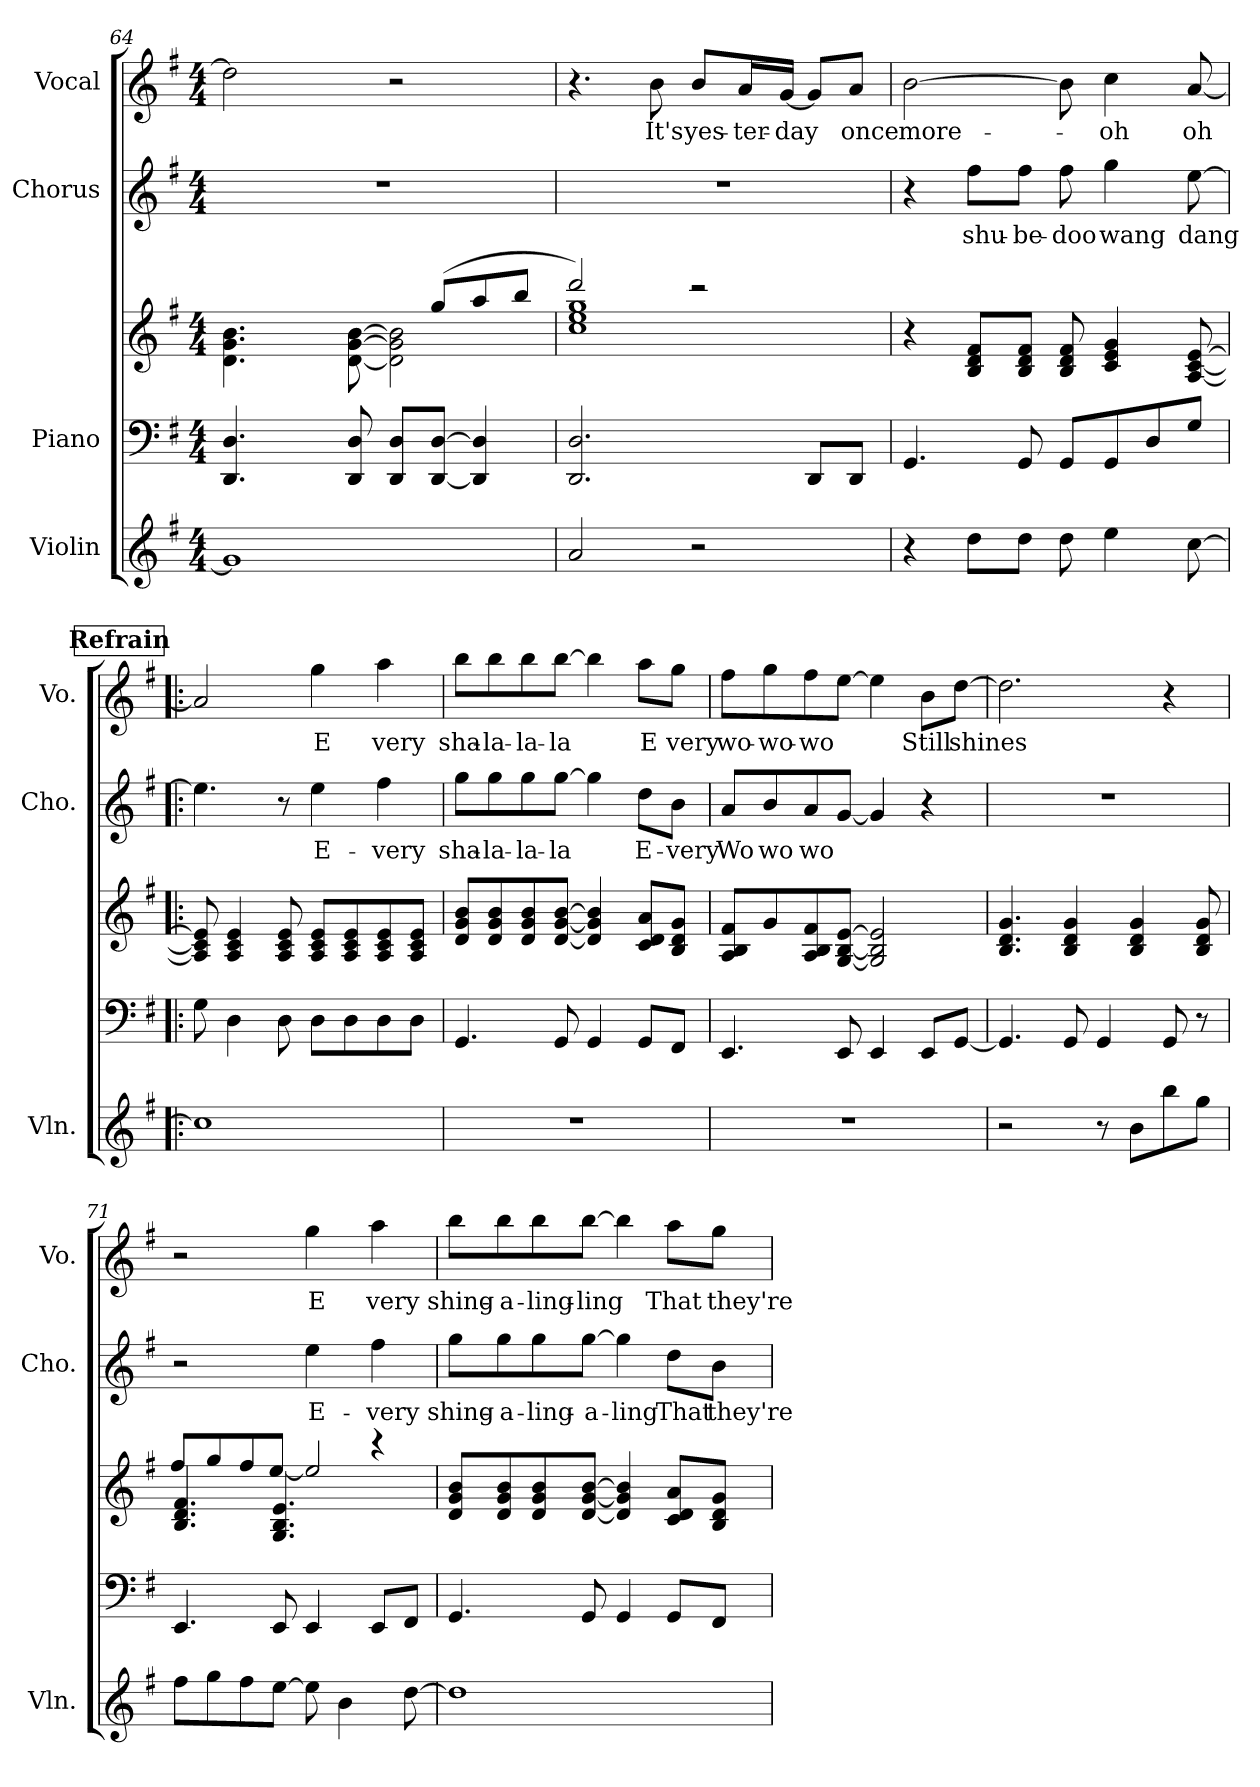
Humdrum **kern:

**kern	**kern	**kern	**kern	**text	**kern	**text
*part4	*part3	*part3	*part2	*part2	*part1	*part1
*staff5	*staff4	*staff3	*staff2	*staff2	*staff1	*staff1
*I"Violin	*I"Piano	*	*I"Chorus	*	*I"Vocal	*
*I'Vln.	*	*	*I'Cho.	*	*I'Vo.	*
!!LO:PB:g=z
*clefG2	*clefF4	*clefG2	*clefG2	*	*clefG2	*
*k[f#]	*k[f#]	*k[f#]	*k[f#]	*	*k[f#]	*
*M4/4	*M4/4	*M4/4	*M4/4	*	*M4/4	*
=64	=64	=64	=64	=64	=64	=64
*	*	*^	*	*	*	*
1g]	4.DD/ 4.D/	8ryy	4.d\ 4.g\ 4.b\	1r	.	2dd\]	.
.	.	8ryy	.	.	.	.	.
.	.	8ryy	.	.	.	.	.
.	8DD/ 8D/	8ryy	[8d\ [8g\ [8b\	.	.	.	.
.	8DD/ 8D/L	8ryy	2d\] 2g\] 2b\]	.	.	2r	.
.	[8DD/ [8D/J	(>8gg/L	.	.	.	.	.
.	4DD/] 4D/]	8aa/	.	.	.	.	.
.	.	8bb/J	.	.	.	.	.
=65	=65	=65	=65	=65	=65	=65	=65
2a/	2.DD/ 2.D/	2ddd/)	1cc 1ee 1gg	1r	.	4.r	.
!	!	!	!	!	!	!	!LO:LY:b
.	.	.	.	.	.	8b\	It's
!	!	!	!	!	!	!	!LO:LY:b
2r	.	2r	.	.	.	8b/L	yes-
!	!	!	!	!	!	!	!LO:LY:b
.	.	.	.	.	.	16a/L	-ter-
!	!	!	!	!	!	!	!LO:LY:b
.	.	.	.	.	.	[16g/JJ	-day
.	8DD/L	.	.	.	.	8g/L]	.
!	!	!	!	!	!	!	!LO:LY:b
.	8DD/J	.	.	.	.	8a/J	once
*	*	*v	*v	*	*	*	*
=66	=66	=66	=66	=66	=66	=66
!	!	!	!	!	!	!LO:LY:b
4r	4.GG/	4r	4r	.	[2b\	more-
!	!	!	!	!LO:LY:b	!	!
8dd\L	.	8B/ 8d/ 8f#/L	8ff#\L	shu-	.	.
!	!	!	!	!LO:LY:b	!	!
8dd\J	8GG/	8B/ 8d/ 8f#/J	8ff#\J	-be-	.	.
!	!	!	!	!LO:LY:b	!	!
8dd\	8GG/L	8B/ 8d/ 8f#/	8ff#\	-doo	8b\]	.
!	!	!	!	!LO:LY:b	!	!LO:LY:b
4ee\	8GG/	4c/ 4e/ 4g/	4gg\	wang	4cc\	-oh
.	8D/	.	.	.	.	.
!	!	!	!	!LO:LY:b	!	!LO:LY:b
[8cc\	8G/J	[8A/ [8c/ [8e/	[8ee\	dang	[8a/	oh
!!LO:LB:g=z
!!LO:REH:place=s1:a:B:fs=14:t=Refrain
=67!|:	=67!|:	=67!|:	=67!|:	=67!|:	=67!|:	=67!|:
1cc]	8G\	8A/] 8c/] 8e/]	4.ee\]	.	2a/]	.
.	4D\	4A/ 4c/ 4e/	.	.	.	.
.	8D\	8A/ 8c/ 8e/	8r	.	.	.
!	!	!	!	!LO:LY:b	!	!LO:LY:b
.	8D\L	8A/ 8c/ 8e/L	4ee\	E-	4gg\	E
.	8D\	8A/ 8c/ 8e/	.	.	.	.
!	!	!	!	!LO:LY:b	!	!LO:LY:b
.	8D\	8A/ 8c/ 8e/	4ff#\	very	4aa\	very
.	8D\J	8A/ 8c/ 8e/J	.	.	.	.
=68	=68	=68	=68	=68	=68	=68
!	!	!	!	!LO:LY:b	!	!LO:LY:b
1r	4.GG/	8d/ 8g/ 8b/L	8gg\L	sha-	8bb\L	sha-
!	!	!	!	!LO:LY:b	!	!LO:LY:b
.	.	8d/ 8g/ 8b/	8gg\	-la-	8bb\	-la-
!	!	!	!	!LO:LY:b	!	!LO:LY:b
.	.	8d/ 8g/ 8b/	8gg\	-la-	8bb\	-la-
!	!	!	!	!LO:LY:b	!	!LO:LY:b
.	8GG/	[8d/ [8g/ [8b/J	[8gg\J	-la	[8bb\J	-la
.	4GG/	4d/] 4g/] 4b/]	4gg\]	.	4bb\]	.
!	!	!	!	!LO:LY:b	!	!LO:LY:b
.	8GG/L	8c/ 8d/ 8a/L	8dd\L	E-	8aa\L	E
!	!	!	!	!LO:LY:b	!	!LO:LY:b
.	8FF#/J	8B/ 8d/ 8g/J	8b\J	-very	8gg\J	very
=69	=69	=69	=69	=69	=69	=69
!	!	!	!	!LO:LY:b	!	!LO:LY:b
1r	4.EE/	8A/ 8B/ 8f#/L	8a/L	Wo	8ff#\L	wo-
!	!	!	!	!LO:LY:b	!	!LO:LY:b
.	.	8g/	8b/	wo	8gg\	-wo-
!	!	!	!	!LO:LY:b	!	!LO:LY:b
.	.	8A/ 8B/ 8f#/	8a/	wo	8ff#\	-wo
.	8EE/	[8G/ [8B/ [8e/J	[8g/J	.	[8ee\J	.
.	4EE/	2G/] 2B/] 2e/]	4g/]	.	4ee\]	.
!	!	!	!	!	!	!LO:LY:b
.	8EE/L	.	4r	.	8b\L	Still
!	!	!	!	!	!	!LO:LY:b
.	[8GG/J	.	.	.	[8dd\J	shines
!!LO:PB:g=z
=70	=70	=70	=70	=70	=70	=70
2r	4.GG/]	4.B/ 4.d/ 4.g/	1r	.	2.dd\]	.
.	8GG/	4B/ 4d/ 4g/	.	.	.	.
8r	4GG/	.	.	.	.	.
8b\L	.	4B/ 4d/ 4g/	.	.	.	.
8bb\	8GG/	.	.	.	4r	.
8gg\J	8r	8B/ 8d/ 8g/	.	.	.	.
=71	=71	=71	=71	=71	=71	=71
*	*	*^	*	*	*	*
8ff#\L	4.EE/	4.B/ 4.d/ 4.f#/	8ff#/L	2r	.	2r	.
8gg\	.	.	8gg/	.	.	.	.
8ff#\	.	.	8ff#/	.	.	.	.
[8ee\J	8EE/	4.G/ 4.B/ 4.e/	[8ee/J	.	.	.	.
!	!	!	!	!	!LO:LY:b	!	!LO:LY:b
8ee\]	4EE/	.	2ee/]	4ee\	E-	4gg\	E
4b\	.	.	.	.	.	.	.
!	!	!	!	!	!LO:LY:b	!	!LO:LY:b
.	8EE/L	4r	.	4ff#\	very	4aa\	very
[8dd\	8FF#/J	.	.	.	.	.	.
*	*	*v	*v	*	*	*	*
=72	=72	=72	=72	=72	=72	=72
!	!	!	!	!LO:LY:b	!	!LO:LY:b
1dd]	4.GG/	8d/ 8g/ 8b/L	8gg\L	shing-	8bb\L	shing-
!	!	!	!	!LO:LY:b	!	!LO:LY:b
.	.	8d/ 8g/ 8b/	8gg\	-a-	8bb\	-a-
!	!	!	!	!LO:LY:b	!	!LO:LY:b
.	.	8d/ 8g/ 8b/	8gg\	-ling-	8bb\	-ling-
!	!	!	!	!LO:LY:b	!	!LO:LY:b
.	8GG/	[8d/ [8g/ [8b/J	[8gg\J	-a-	[8bb\J	-ling
!	!	!	!	!LO:LY:b	!	!
.	4GG/	4d/] 4g/] 4b/]	4gg\]	-ling	4bb\]	.
!	!	!	!	!LO:LY:b	!	!LO:LY:b
.	8GG/L	8c/ 8d/ 8a/L	8dd\L	That	8aa\L	That
!	!	!	!	!LO:LY:b	!	!LO:LY:b
.	8FF#/J	8B/ 8d/ 8g/J	8b\J	they're	8gg\J	they're
=	=	=	=	=	=	=
*-	*-	*-	*-	*-	*-	*-
